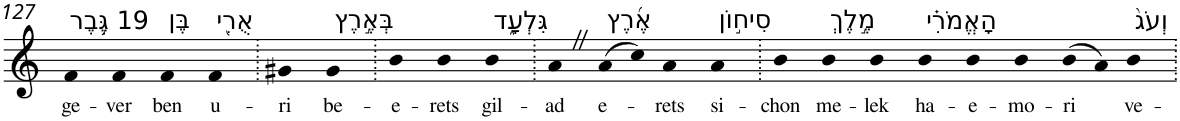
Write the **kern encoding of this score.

**kern	**text
*part1	*part1
*staff1	*staff1
*I"Piano	*
*I'Pno	*
!!LO:PB:g=z
*clefG2	*
*k[]	*
=127	=127
!LO:TX:a:t=19 גֶּ֥בֶר	!
!	!LO:LY:b
4f	ge-
!	!LO:LY:b
4f	-ver
!LO:TX:a:t=בֶּן	!
!	!LO:LY:b
4f	ben
!LO:TX:a:t=אֻרִ֖י	!
!	!LO:LY:b
4f	u-
=128.	=128.
!	!LO:LY:b
4g#X	-ri
!LO:TX:a:t=בְּאֶ֣רֶץ	!
!	!LO:LY:b
4g#	be-
=129.	=129.
!	!LO:LY:b
4b	-e-
!	!LO:LY:b
4b	-rets
!LO:TX:a:t=גִּלְעָ֑ד	!
!	!LO:LY:b
4b	gil-
=130.	=130.
!	!LO:LY:b
4aZ	-ad
!LO:TX:a:t=אֶ֜רֶץ	!
!	!LO:LY:b
(>8a	e-
8cc)	.
!	!LO:LY:b
4a	-rets
!LO:TX:a:t=סִיח֣וֹן	!
!	!LO:LY:b
4a	si-
=131.	=131.
!	!LO:LY:b
4b	-chon
!LO:TX:a:t=מֶ֣לֶךְ	!
!	!LO:LY:b
4b	me-
!	!LO:LY:b
4b	-lek
!LO:TX:a:t=הָאֱמֹרִ֗י	!
!	!LO:LY:b
4b	ha-
!	!LO:LY:b
4b	-e-
!	!LO:LY:b
4b	-mo-
!	!LO:LY:b
(>8b	-ri
8a)	.
!LO:TX:a:t=וְעֹג֙	!
!	!LO:LY:b
4b	ve-
=.	=.
*-	*-
